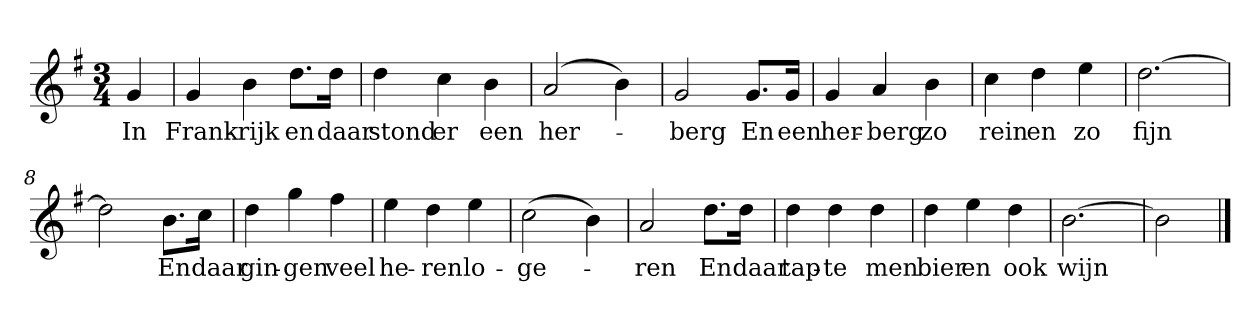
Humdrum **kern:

**kern	**text
*part1	*part1
*staff1	*staff1
*clefG2	*
*k[f#]	*
*G:	*
*M3/4	*
*MM120	*
=	=
4g	In
=1	=1
4g	Frank-
4b	-rijk
8.dd\L	en
16dd\Jk	daar
=2	=2
4dd	stond
4cc	er
4b	een
=3	=3
(2a	her-
4b)	.
=4	=4
2g	-berg
8.g/L	En
16g/Jk	een
=5	=5
4g	her-
4a	-berg
4b	zo
=6	=6
4cc	rein
4dd	en
4ee	zo
=7	=7
[2.dd	fijn
=8	=8
2dd]	.
8.b\L	En
16cc\Jk	daar
=9	=9
4dd	gin-
4gg	-gen
4ff#	veel
=10	=10
4ee	he-
4dd	-ren
4ee	lo-
=11	=11
(2cc	-ge-
4b)	.
=12	=12
2a	-ren
8.dd\L	En
16dd\Jk	daar
=13	=13
4dd	tap-
4dd	-te
4dd	men
=14	=14
4dd	bier
4ee	en
4dd	ook
=15	=15
[2.b	wijn
=16	=16
2b]	.
==	==
*-	*-
